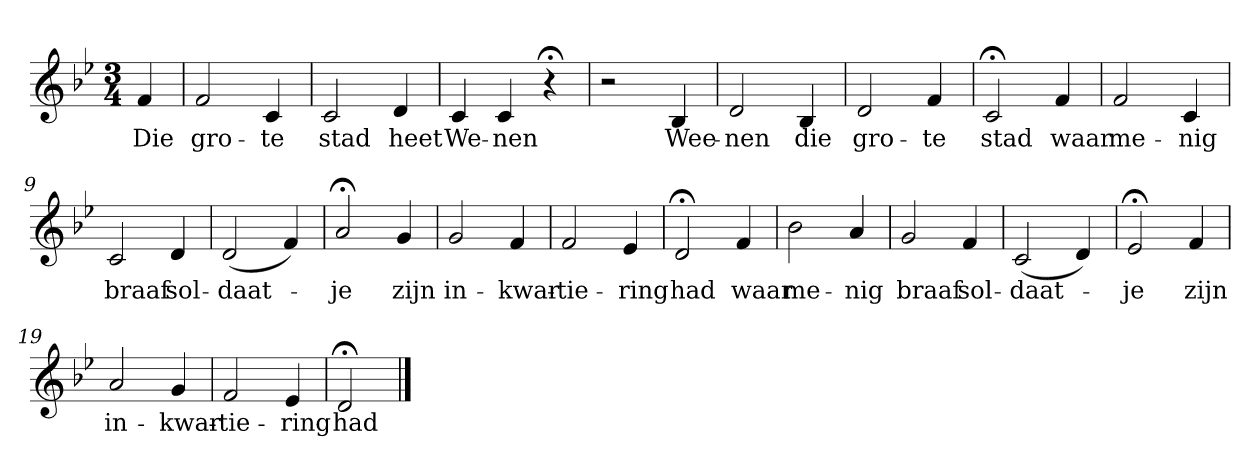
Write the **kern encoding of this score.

**kern	**text
*part1	*part1
*staff1	*staff1
*k[b-e-]	*
*B-:	*
*M3/4	*
*MM120	*
=	=
4f	Die
=1	=1
2f	gro-
4c	-te
=2	=2
2c	stad
4d	heet
=3	=3
4c	We-
4c	-nen
4r;<	.
=4	=4
2r	.
4B-	Wee-
=5	=5
2d	-nen
4B-	die
=6	=6
2d	gro-
4f	-te
=7	=7
2c;<	stad
4f	waar
=8	=8
2f	me-
4c	-nig
=9	=9
2c	braaf
4d	sol-
=10	=10
(2d	-daat-
4f)	.
=11	=11
2a;<	-je
4g	zijn
=12	=12
2g	in-
4f	-kwar-
=13	=13
2f	-tie-
4e-	-ring
=14	=14
2d;<	had
4f	waar
=15	=15
2b-	me-
4a	-nig
=16	=16
2g	braaf
4f	sol-
=17	=17
(2c	-daat-
4d)	.
=18	=18
2e-;<	-je
4f	zijn
=19	=19
2a	in-
4g	-kwar-
=20	=20
2f	-tie-
4e-	-ring
=21	=21
2d;<	had
==	==
*-	*-
